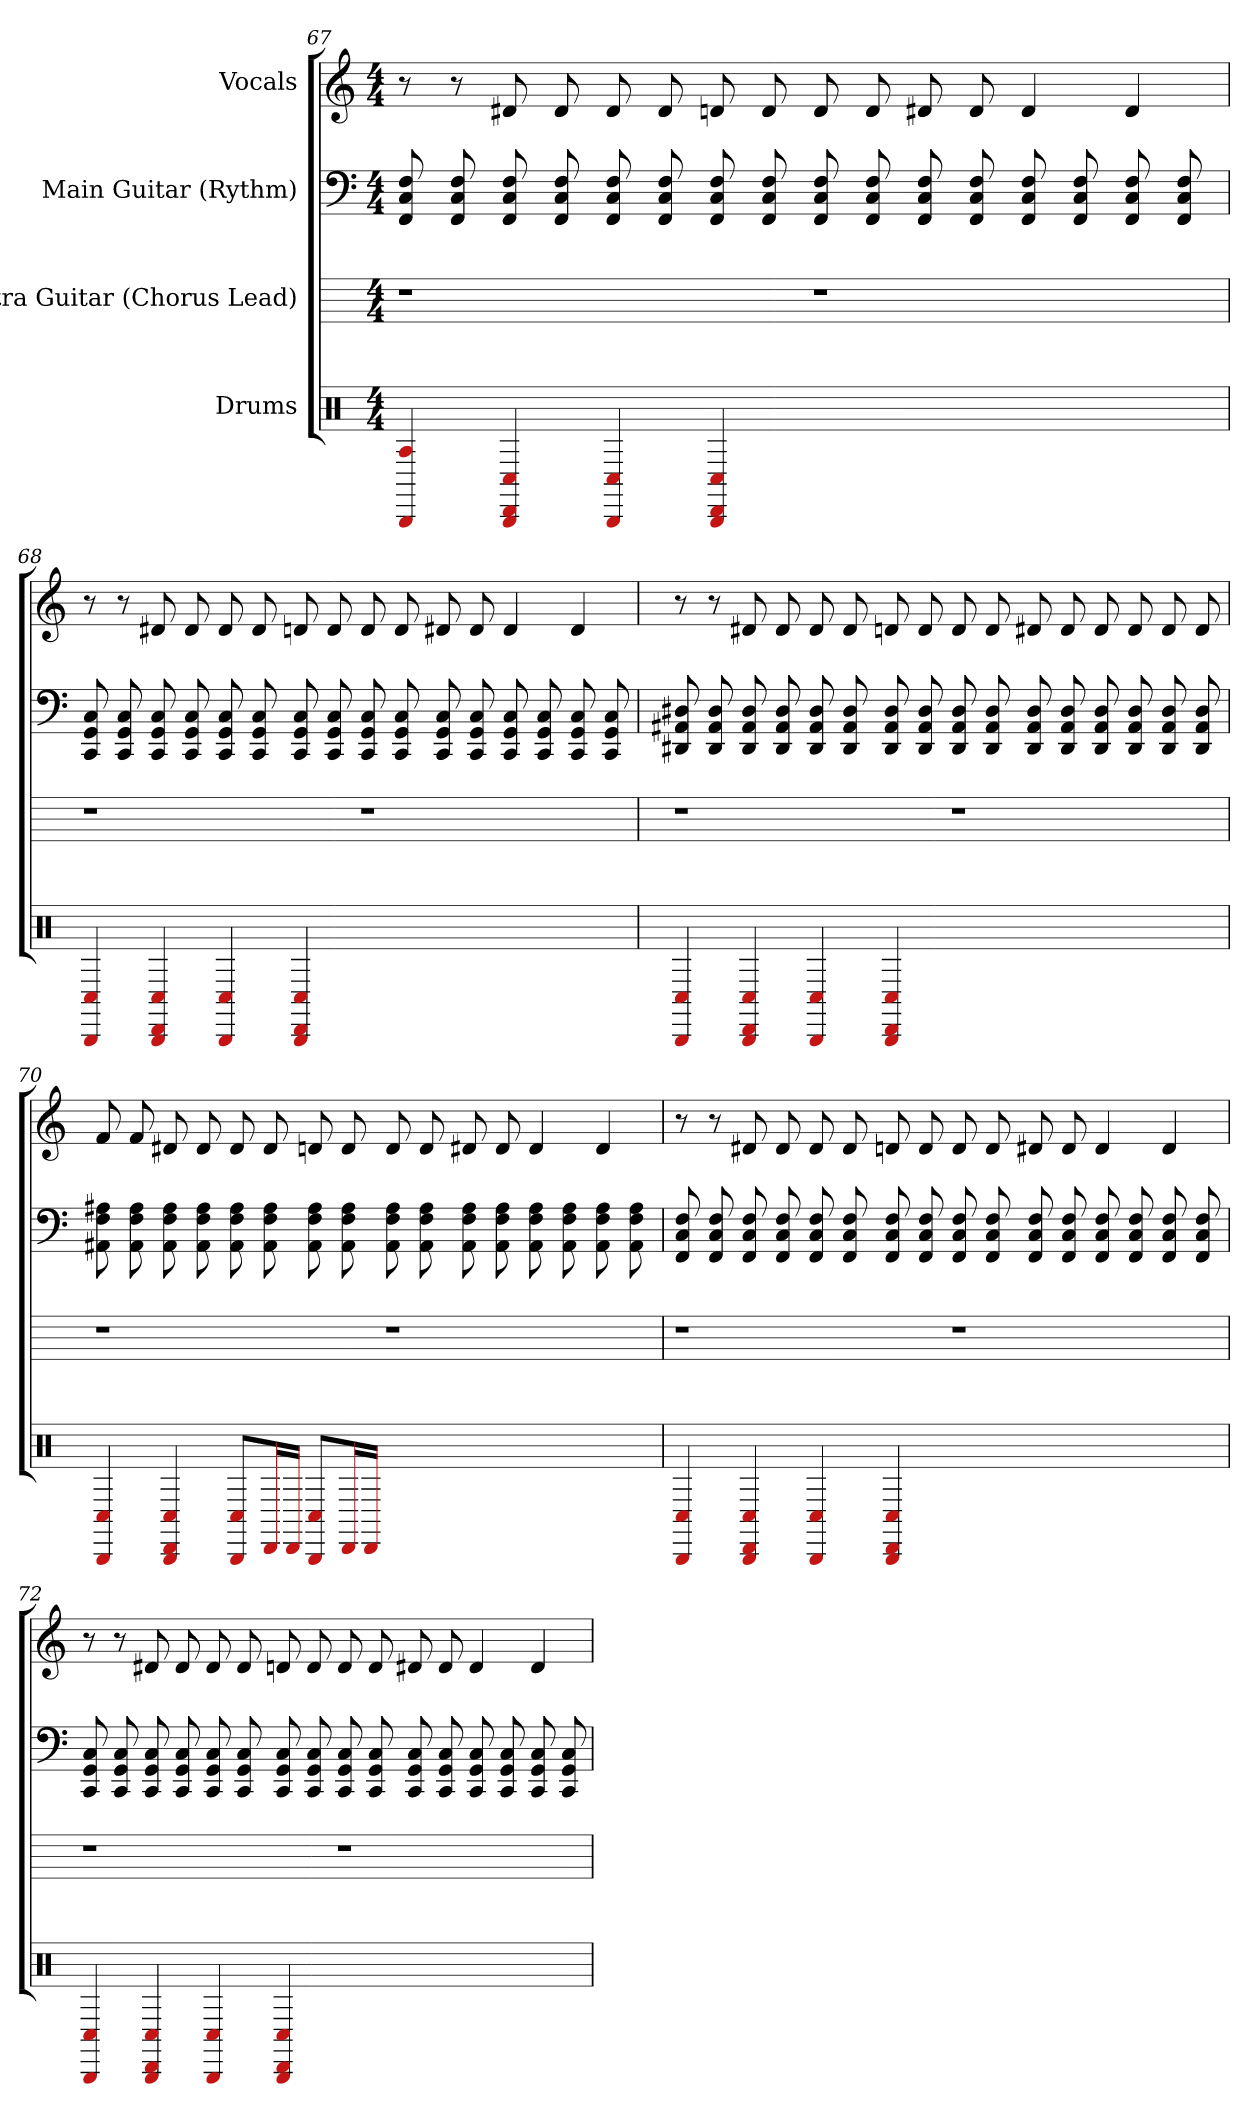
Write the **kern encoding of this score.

**kern	**kern	**kern	**kern
*part4	*part3	*part2	*part1
*staff4	*staff3	*staff2	*staff1
*I"Drums	*I"Extra Guitar (Chorus Lead)	*I"Main Guitar (Rythm)	*I"Vocals
*clefX	*	*	*
*k[]	*k[]	*k[]	*k[]
*M4/4	*M4/4	*M4/4	*M4/4
=67	=67	=67	=67
4A 4BBB	1r	8F 8C 8FF	8r
.	.	8F 8C 8FF	8r
4C# 4BBB 4DD	.	8F 8C 8FF	8d#
.	.	8F 8C 8FF	8d#
4C# 4BBB	.	8F 8C 8FF	8d#
.	.	8F 8C 8FF	8d#
4C# 4BBB 4DD	.	8F 8C 8FF	8d
.	.	8F 8C 8FF	8d
1ryy	1r	8F 8C 8FF	8d
.	.	8F 8C 8FF	8d
.	.	8F 8C 8FF	8d#
.	.	8F 8C 8FF	8d#
.	.	8F 8C 8FF	4d#
.	.	8F 8C 8FF	.
.	.	8F 8C 8FF	4d#
.	.	8F 8C 8FF	.
=68	=68	=68	=68
4C# 4BBB	1r	8C 8GG 8CC	8r
.	.	8C 8GG 8CC	8r
4C# 4BBB 4DD	.	8C 8GG 8CC	8d#
.	.	8C 8GG 8CC	8d#
4C# 4BBB	.	8C 8GG 8CC	8d#
.	.	8C 8GG 8CC	8d#
4C# 4BBB 4DD	.	8C 8GG 8CC	8d
.	.	8C 8GG 8CC	8d
1ryy	1r	8C 8GG 8CC	8d
.	.	8C 8GG 8CC	8d
.	.	8C 8GG 8CC	8d#
.	.	8C 8GG 8CC	8d#
.	.	8C 8GG 8CC	4d#
.	.	8C 8GG 8CC	.
.	.	8C 8GG 8CC	4d#
.	.	8C 8GG 8CC	.
=69	=69	=69	=69
4C# 4BBB	1r	8D# 8AA# 8DD#	8r
.	.	8D# 8AA# 8DD#	8r
4C# 4BBB 4DD	.	8D# 8AA# 8DD#	8d#
.	.	8D# 8AA# 8DD#	8d#
4C# 4BBB	.	8D# 8AA# 8DD#	8d#
.	.	8D# 8AA# 8DD#	8d#
4C# 4BBB 4DD	.	8D# 8AA# 8DD#	8d
.	.	8D# 8AA# 8DD#	8d
1ryy	1r	8D# 8AA# 8DD#	8d
.	.	8D# 8AA# 8DD#	8d
.	.	8D# 8AA# 8DD#	8d#
.	.	8D# 8AA# 8DD#	8d#
.	.	8D# 8AA# 8DD#	8d#
.	.	8D# 8AA# 8DD#	8d#
.	.	8D# 8AA# 8DD#	8d#
.	.	8D# 8AA# 8DD#	8d#
=70	=70	=70	=70
4C# 4BBB	1r	8A# 8F 8AA#	8f
.	.	8A# 8F 8AA#	8f
4C# 4BBB 4DD	.	8A# 8F 8AA#	8d#
.	.	8A# 8F 8AA#	8d#
8C#/ 8BBB/L	.	8A# 8F 8AA#	8d#
16DD/L	.	8A# 8F 8AA#	8d#
16DD/JJ	.	.	.
8C#/ 8BBB/L	.	8A# 8F 8AA#	8d
16DD/L	.	8A# 8F 8AA#	8d
16DD/JJ	.	.	.
1ryy	1r	8A# 8F 8AA#	8d
.	.	8A# 8F 8AA#	8d
.	.	8A# 8F 8AA#	8d#
.	.	8A# 8F 8AA#	8d#
.	.	8A# 8F 8AA#	4d#
.	.	8A# 8F 8AA#	.
.	.	8A# 8F 8AA#	4d#
.	.	8A# 8F 8AA#	.
=71	=71	=71	=71
4C# 4BBB	1r	8F 8C 8FF	8r
.	.	8F 8C 8FF	8r
4C# 4BBB 4DD	.	8F 8C 8FF	8d#
.	.	8F 8C 8FF	8d#
4C# 4BBB	.	8F 8C 8FF	8d#
.	.	8F 8C 8FF	8d#
4C# 4BBB 4DD	.	8F 8C 8FF	8d
.	.	8F 8C 8FF	8d
1ryy	1r	8F 8C 8FF	8d
.	.	8F 8C 8FF	8d
.	.	8F 8C 8FF	8d#
.	.	8F 8C 8FF	8d#
.	.	8F 8C 8FF	4d#
.	.	8F 8C 8FF	.
.	.	8F 8C 8FF	4d#
.	.	8F 8C 8FF	.
=72	=72	=72	=72
4C# 4BBB	1r	8C 8GG 8CC	8r
.	.	8C 8GG 8CC	8r
4C# 4BBB 4DD	.	8C 8GG 8CC	8d#
.	.	8C 8GG 8CC	8d#
4C# 4BBB	.	8C 8GG 8CC	8d#
.	.	8C 8GG 8CC	8d#
4C# 4BBB 4DD	.	8C 8GG 8CC	8d
.	.	8C 8GG 8CC	8d
1ryy	1r	8C 8GG 8CC	8d
.	.	8C 8GG 8CC	8d
.	.	8C 8GG 8CC	8d#
.	.	8C 8GG 8CC	8d#
.	.	8C 8GG 8CC	4d#
.	.	8C 8GG 8CC	.
.	.	8C 8GG 8CC	4d#
.	.	8C 8GG 8CC	.
=	=	=	=
*-	*-	*-	*-
